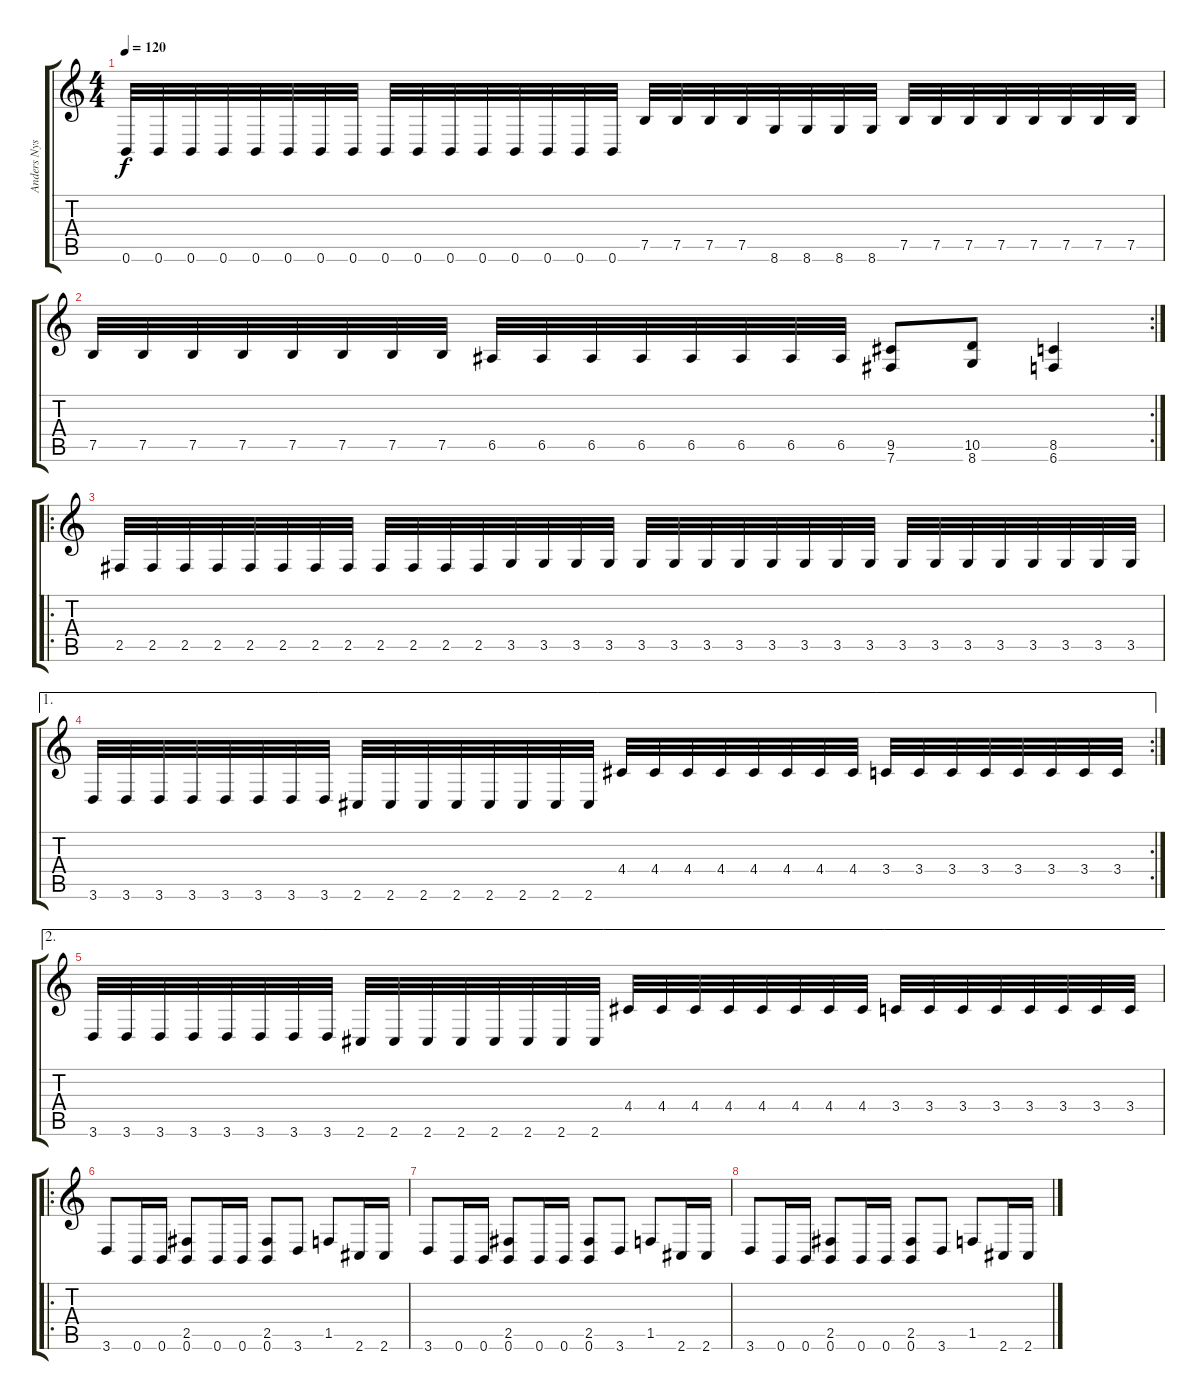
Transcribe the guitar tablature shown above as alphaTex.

\track ("Anders Nyström" "Anders Nys") {instrument distortionguitar}
\staff {score tabs}
\tuning (B3 Gb3 D3 A2 E2 B1) {hide}
\ts (4 4)
\tempo 120
\clef g2
\ks c
0.6.32{dy f} 0.6.32 0.6.32 0.6.32 0.6.32 0.6.32 0.6.32 0.6.32 0.6.32 0.6.32 0.6.32 0.6.32 0.6.32 0.6.32 0.6.32 0.6.32 7.5.32 7.5.32 7.5.32 7.5.32 8.6.32 8.6.32 8.6.32 8.6.32 7.5.32 7.5.32 7.5.32 7.5.32 7.5.32 7.5.32 7.5.32 7.5.32 |
\rc 2
7.5.32 7.5.32 7.5.32 7.5.32 7.5.32 7.5.32 7.5.32 7.5.32 6.5.32 6.5.32 6.5.32 6.5.32 6.5.32 6.5.32 6.5.32 6.5.32 (9.5 7.6).8 (10.5 8.6).8 (8.5 6.6).4 |
\ro
2.5.32 2.5.32 2.5.32 2.5.32 2.5.32 2.5.32 2.5.32 2.5.32 2.5.32 2.5.32 2.5.32 2.5.32 3.5.32 3.5.32 3.5.32 3.5.32 3.5.32 3.5.32 3.5.32 3.5.32 3.5.32 3.5.32 3.5.32 3.5.32 3.5.32 3.5.32 3.5.32 3.5.32 3.5.32 3.5.32 3.5.32 3.5.32 |
\ae 1
\rc 2
3.6.32 3.6.32 3.6.32 3.6.32 3.6.32 3.6.32 3.6.32 3.6.32 2.6.32 2.6.32 2.6.32 2.6.32 2.6.32 2.6.32 2.6.32 2.6.32 4.4.32 4.4.32 4.4.32 4.4.32 4.4.32 4.4.32 4.4.32 4.4.32 3.4.32 3.4.32 3.4.32 3.4.32 3.4.32 3.4.32 3.4.32 3.4.32 |
\ae 2
3.6.32 3.6.32 3.6.32 3.6.32 3.6.32 3.6.32 3.6.32 3.6.32 2.6.32 2.6.32 2.6.32 2.6.32 2.6.32 2.6.32 2.6.32 2.6.32 4.4.32 4.4.32 4.4.32 4.4.32 4.4.32 4.4.32 4.4.32 4.4.32 3.4.32 3.4.32 3.4.32 3.4.32 3.4.32 3.4.32 3.4.32 3.4.32 |
\ro
3.6.8 0.6.16 0.6.16 (2.5 0.6).8 0.6.16 0.6.16 (2.5 0.6).8 3.6.8 1.5.8 2.6.16 2.6.16 |
3.6.8 0.6.16 0.6.16 (2.5 0.6).8 0.6.16 0.6.16 (2.5 0.6).8 3.6.8 1.5.8 2.6.16 2.6.16 |
3.6.8 0.6.16 0.6.16 (2.5 0.6).8 0.6.16 0.6.16 (2.5 0.6).8 3.6.8 1.5.8 2.6.16 2.6.16
